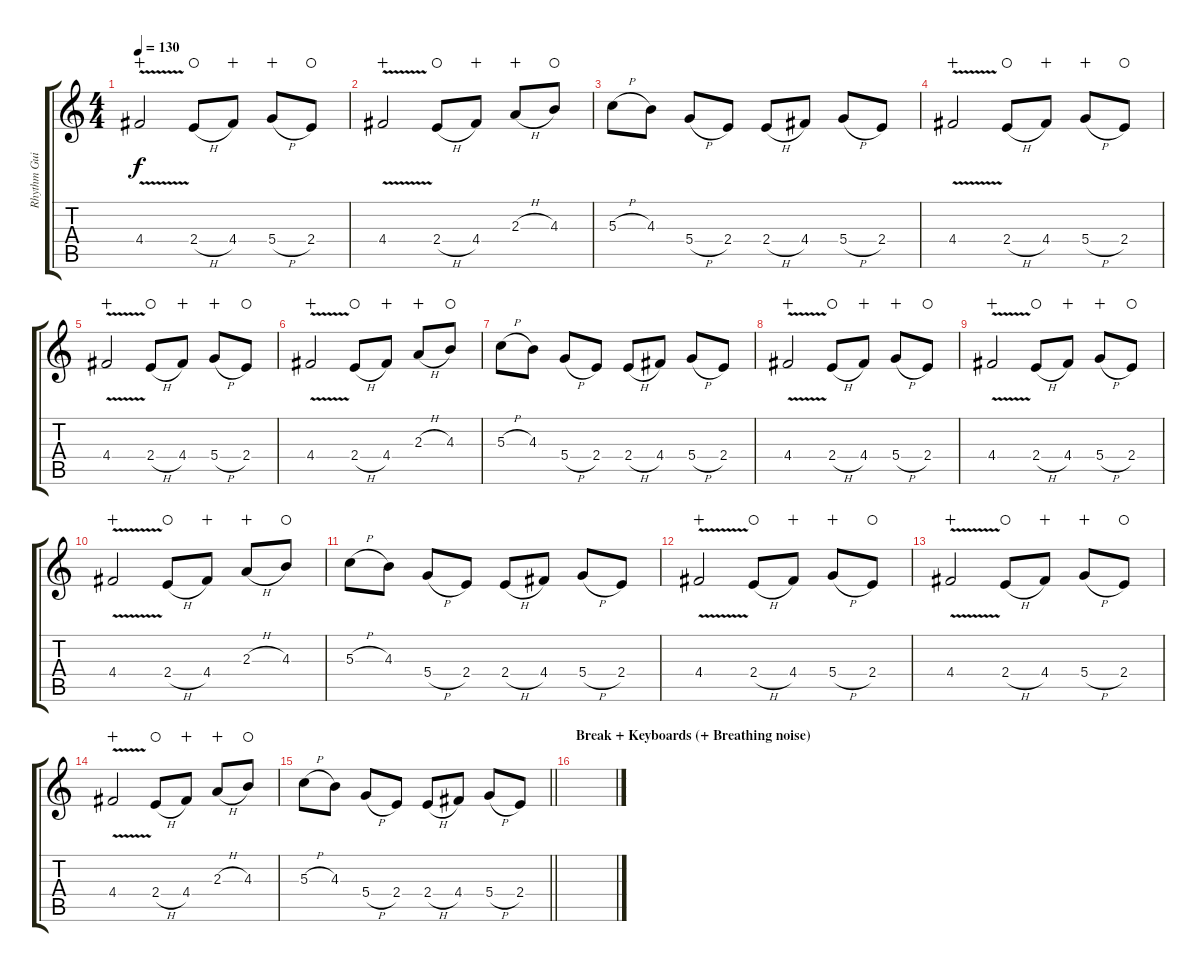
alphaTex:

\track ("Rhythm Guitar 2" "Rhythm Gui") {instrument overdrivenguitar}
\staff {score tabs}
\tuning (E4 B3 G3 D3 A2 E2) {hide}
\ts (4 4)
\tempo 130
\clef g2
\ks c
4.4{v}.2{dy f wahc} 2.4{h}.8{waho} 4.4.8{wahc} 5.4{h}.8{wahc} 2.4.8{waho} |
4.4{v}.2{wahc} 2.4{h}.8{waho} 4.4.8{wahc} 2.3{h}.8{wahc} 4.3.8{waho} |
5.3{h}.8 4.3.8 5.4{h}.8 2.4.8 2.4{h}.8 4.4.8 5.4{h}.8 2.4.8 |
4.4{v}.2{wahc} 2.4{h}.8{waho} 4.4.8{wahc} 5.4{h}.8{wahc} 2.4.8{waho} |
4.4{v}.2{wahc} 2.4{h}.8{waho} 4.4.8{wahc} 5.4{h}.8{wahc} 2.4.8{waho} |
4.4{v}.2{wahc} 2.4{h}.8{waho} 4.4.8{wahc} 2.3{h}.8{wahc} 4.3.8{waho} |
5.3{h}.8 4.3.8 5.4{h}.8 2.4.8 2.4{h}.8 4.4.8 5.4{h}.8 2.4.8 |
4.4{v}.2{wahc} 2.4{h}.8{waho} 4.4.8{wahc} 5.4{h}.8{wahc} 2.4.8{waho} |
4.4{v}.2{wahc} 2.4{h}.8{waho} 4.4.8{wahc} 5.4{h}.8{wahc} 2.4.8{waho} |
4.4{v}.2{wahc} 2.4{h}.8{waho} 4.4.8{wahc} 2.3{h}.8{wahc} 4.3.8{waho} |
5.3{h}.8 4.3.8 5.4{h}.8 2.4.8 2.4{h}.8 4.4.8 5.4{h}.8 2.4.8 |
4.4{v}.2{wahc} 2.4{h}.8{waho} 4.4.8{wahc} 5.4{h}.8{wahc} 2.4.8{waho} |
4.4{v}.2{wahc} 2.4{h}.8{waho} 4.4.8{wahc} 5.4{h}.8{wahc} 2.4.8{waho} |
4.4{v}.2{wahc} 2.4{h}.8{waho} 4.4.8{wahc} 2.3{h}.8{wahc} 4.3.8{waho} |
\barLineRight lightlight
5.3{h}.8 4.3.8 5.4{h}.8 2.4.8 2.4{h}.8 4.4.8 5.4{h}.8 2.4.8 |
\section ("" "Break + Keyboards (+ Breathing noise)")
